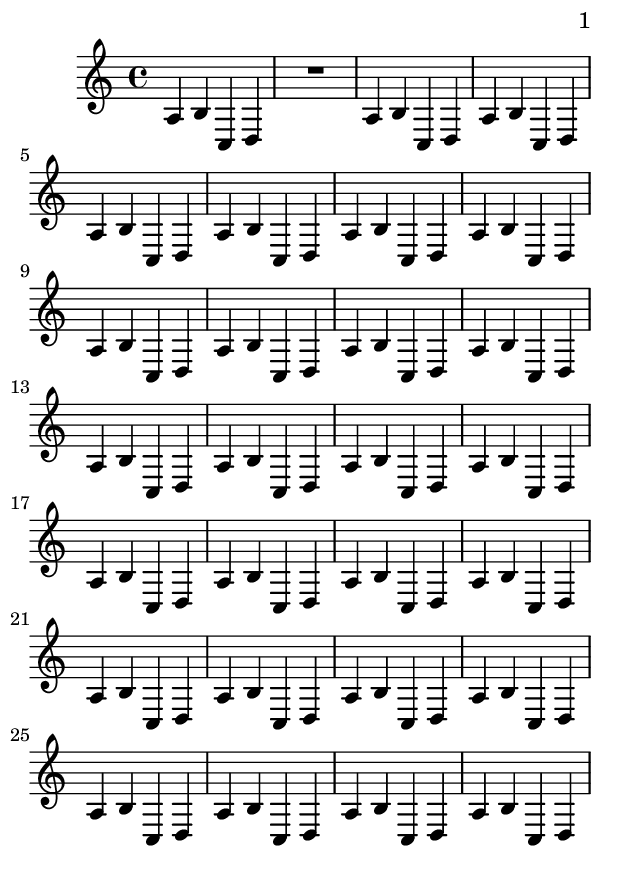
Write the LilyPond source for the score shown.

\version "2.12.0"

\header {
  texidoc = "By default, we start with page 1, which is on the right hand side
of a double page. In this example, auto-first-page-number is set to ##t.
ALthough the music will fit on a single page, it would require stretching the
first page badly, so we should automatically set the first page
number to 2 in order to avoid a bad page turn."
}

\paper {
  page-breaking = #ly:page-turn-breaking
  auto-first-page-number = ##t
  print-first-page-number = ##t
}

#(set-default-paper-size "a6")

\layout {
  \context {
    \Staff
    \consists "Page_turn_engraver"
  }
}

\book {
  \score {
    {
      a b c d R1
      \repeat unfold 26 {a4 b c d}
    }
  }
}
